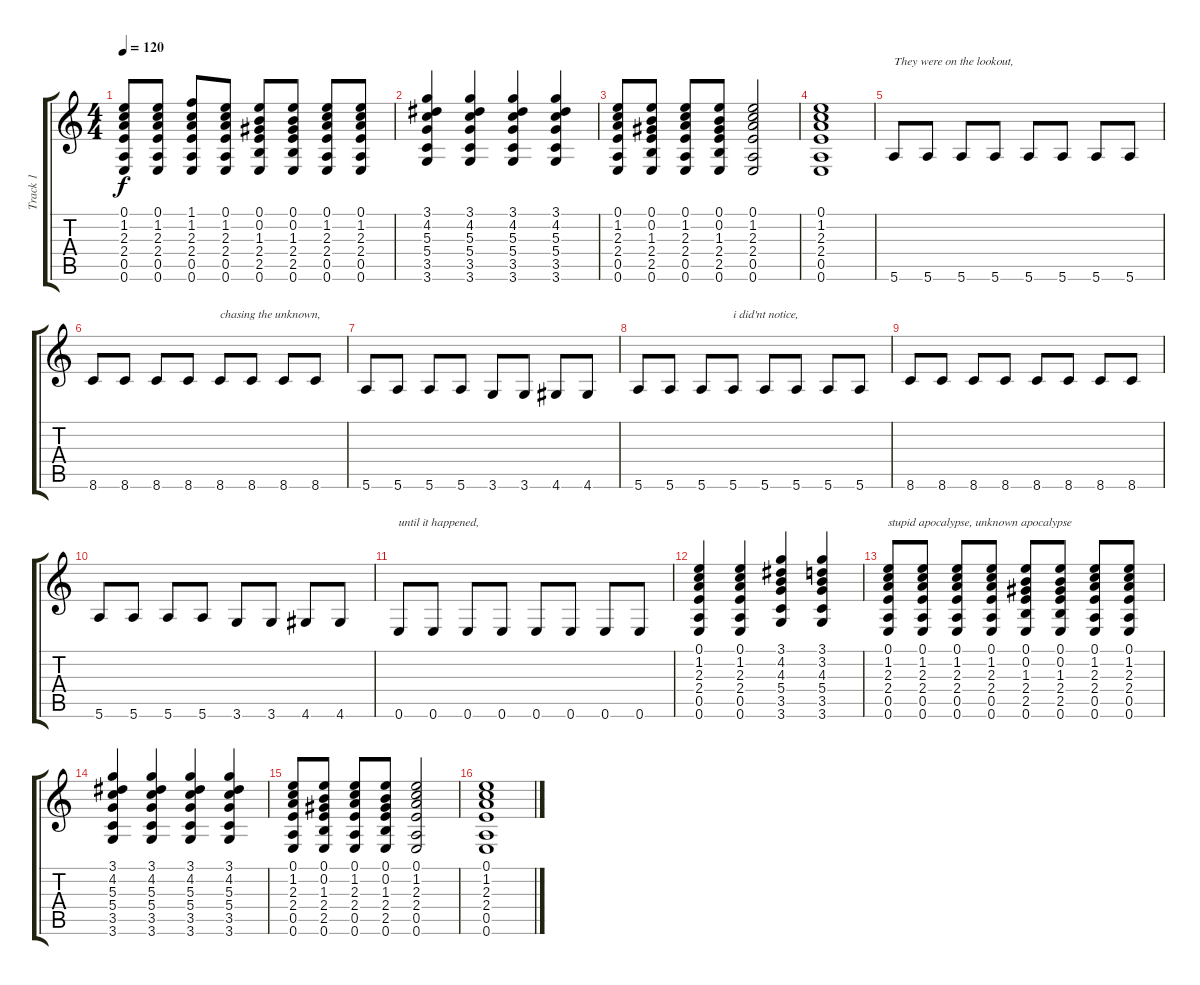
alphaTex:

\track ("Track 1" "Track 1") {instrument overdrivenguitar}
\staff {score tabs}
\tuning (E4 B3 G3 D3 A2 E2) {hide}
\ts (4 4)
\tempo 120
\clef g2
\ks c
(0.1 1.2 2.3 2.4 0.5 0.6).8{dy f} (0.1 1.2 2.3 2.4 0.5 0.6).8 (1.1 1.2 2.3 2.4 0.5 0.6).8 (0.1 1.2 2.3 2.4 0.5 0.6).8 (0.1 0.2 1.3 2.4 2.5 0.6).8 (0.1 0.2 1.3 2.4 2.5 0.6).8 (0.1 1.2 2.3 2.4 0.5 0.6).8 (0.1 1.2 2.3 2.4 0.5 0.6).8 |
(3.1 4.2 5.3 5.4 3.5 3.6).4 (3.1 4.2 5.3 5.4 3.5 3.6).4 (3.1 4.2 5.3 5.4 3.5 3.6).4 (3.1 4.2 5.3 5.4 3.5 3.6).4 |
(0.1 1.2 2.3 2.4 0.5 0.6).8 (0.1 0.2 1.3 2.4 2.5 0.6).8 (0.1 1.2 2.3 2.4 0.5 0.6).8 (0.1 0.2 1.3 2.4 2.5 0.6).8 (0.1 1.2 2.3 2.4 0.5 0.6).2 |
(0.1 1.2 2.3 2.4 0.5 0.6).1 |
5.6.8{txt "They were on the lookout,"} 5.6.8 5.6.8 5.6.8 5.6.8 5.6.8 5.6.8 5.6.8 |
8.6.8 8.6.8 8.6.8 8.6.8 8.6.8{txt "chasing the unknown,"} 8.6.8 8.6.8 8.6.8 |
5.6.8 5.6.8 5.6.8 5.6.8 3.6.8 3.6.8 4.6.8 4.6.8 |
5.6.8 5.6.8 5.6.8 5.6.8{txt "i did'nt notice,"} 5.6.8 5.6.8 5.6.8 5.6.8 |
8.6.8 8.6.8 8.6.8 8.6.8 8.6.8 8.6.8 8.6.8 8.6.8 |
5.6.8 5.6.8 5.6.8 5.6.8 3.6.8 3.6.8 4.6.8 4.6.8 |
0.6.8{txt "until it happened,"} 0.6.8 0.6.8 0.6.8 0.6.8 0.6.8 0.6.8 0.6.8 |
(0.1 1.2 2.3 2.4 0.5 0.6).4 (0.1 1.2 2.3 2.4 0.5 0.6).4 (3.1 4.2 4.3 5.4 3.5 3.6).4 (3.1 3.2 4.3 5.4 3.5 3.6).4 |
(0.1 1.2 2.3 2.4 0.5 0.6).8{txt "stupid apocalypse, unknown apocalypse"} (0.1 1.2 2.3 2.4 0.5 0.6).8 (0.1 1.2 2.3 2.4 0.5 0.6).8 (0.1 1.2 2.3 2.4 0.5 0.6).8 (0.1 0.2 1.3 2.4 2.5 0.6).8 (0.1 0.2 1.3 2.4 2.5 0.6).8 (0.1 1.2 2.3 2.4 0.5 0.6).8 (0.1 1.2 2.3 2.4 0.5 0.6).8 |
(3.1 4.2 5.3 5.4 3.5 3.6).4 (3.1 4.2 5.3 5.4 3.5 3.6).4 (3.1 4.2 5.3 5.4 3.5 3.6).4 (3.1 4.2 5.3 5.4 3.5 3.6).4 |
(0.1 1.2 2.3 2.4 0.5 0.6).8 (0.1 0.2 1.3 2.4 2.5 0.6).8 (0.1 1.2 2.3 2.4 0.5 0.6).8 (0.1 0.2 1.3 2.4 2.5 0.6).8 (0.1 1.2 2.3 2.4 0.5 0.6).2 |
(0.1 1.2 2.3 2.4 0.5 0.6).1
